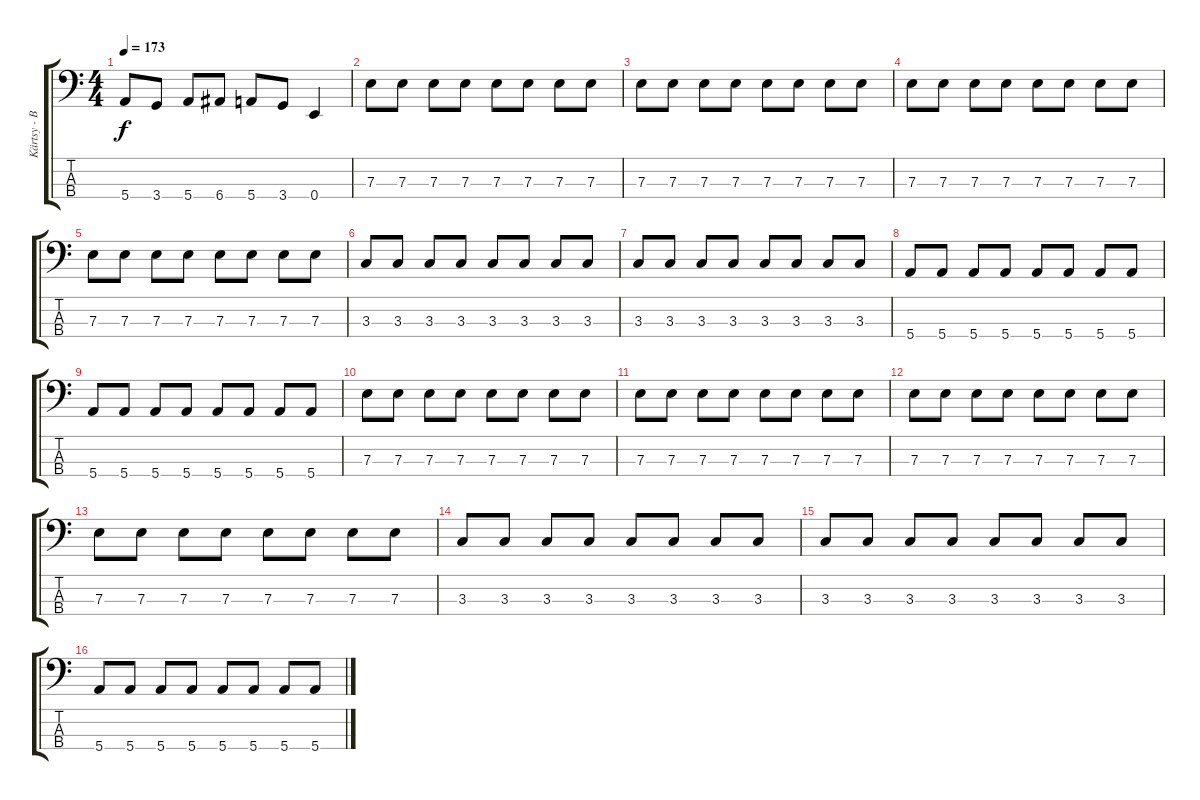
\track ("Kärtsy - Bass" "Kärtsy - B") {instrument electricbasspick}
\staff {score tabs}
\tuning (G2 D2 A1 E1) {hide}
\ts (4 4)
\tempo 173
\clef f4
\ks c
5.4{t}.8{dy f} 3.4.8 5.4.8 6.4.8 5.4.8 3.4.8 0.4.4 |
7.3.8 7.3.8 7.3.8 7.3.8 7.3.8 7.3.8 7.3.8 7.3.8 |
7.3.8 7.3.8 7.3.8 7.3.8 7.3.8 7.3.8 7.3.8 7.3.8 |
7.3.8 7.3.8 7.3.8 7.3.8 7.3.8 7.3.8 7.3.8 7.3.8 |
7.3.8 7.3.8 7.3.8 7.3.8 7.3.8 7.3.8 7.3.8 7.3.8 |
3.3.8 3.3.8 3.3.8 3.3.8 3.3.8 3.3.8 3.3.8 3.3.8 |
3.3.8 3.3.8 3.3.8 3.3.8 3.3.8 3.3.8 3.3.8 3.3.8 |
5.4.8 5.4.8 5.4.8 5.4.8 5.4.8 5.4.8 5.4.8 5.4.8 |
5.4.8 5.4.8 5.4.8 5.4.8 5.4.8 5.4.8 5.4.8 5.4.8 |
7.3.8 7.3.8 7.3.8 7.3.8 7.3.8 7.3.8 7.3.8 7.3.8 |
7.3.8 7.3.8 7.3.8 7.3.8 7.3.8 7.3.8 7.3.8 7.3.8 |
7.3.8 7.3.8 7.3.8 7.3.8 7.3.8 7.3.8 7.3.8 7.3.8 |
7.3.8 7.3.8 7.3.8 7.3.8 7.3.8 7.3.8 7.3.8 7.3.8 |
3.3.8 3.3.8 3.3.8 3.3.8 3.3.8 3.3.8 3.3.8 3.3.8 |
3.3.8 3.3.8 3.3.8 3.3.8 3.3.8 3.3.8 3.3.8 3.3.8 |
5.4.8 5.4.8 5.4.8 5.4.8 5.4.8 5.4.8 5.4.8 5.4.8
